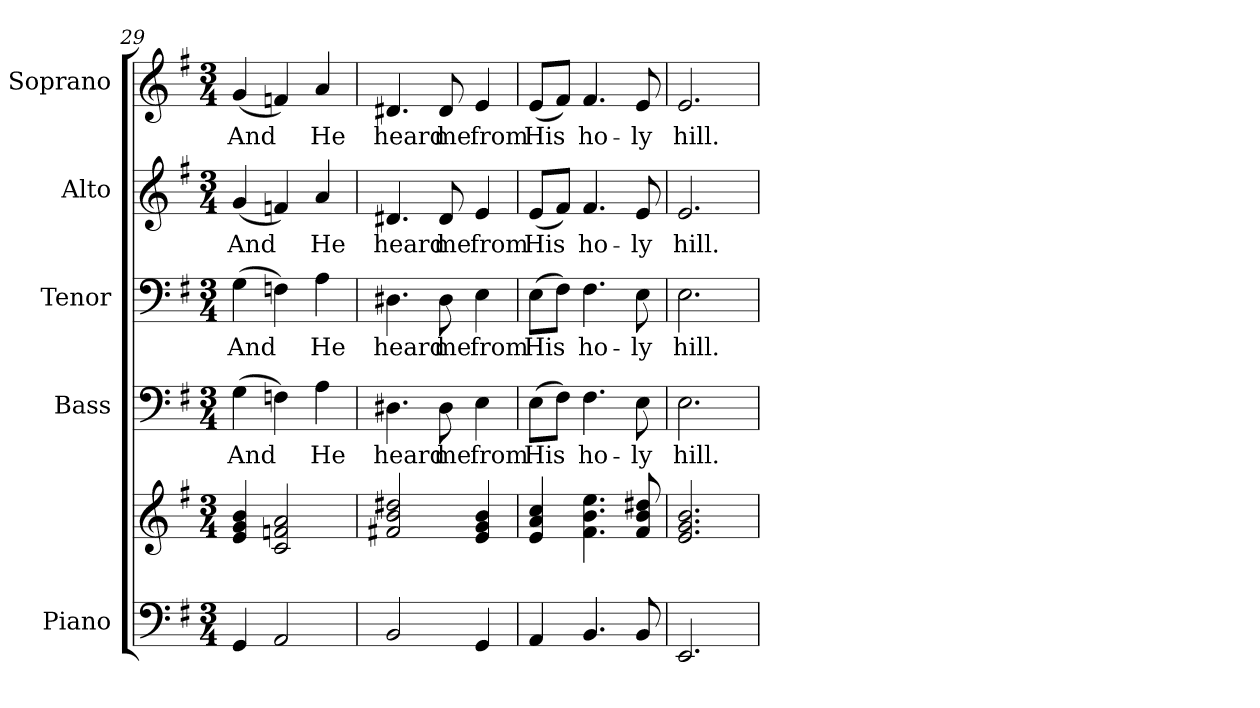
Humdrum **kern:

**kern	**kern	**kern	**text	**kern	**text	**kern	**text	**kern	**text
*part5	*part5	*part4	*part4	*part3	*part3	*part2	*part2	*part1	*part1
*staff6	*staff5	*staff4	*staff4	*staff3	*staff3	*staff2	*staff2	*staff1	*staff1
*I"Piano	*	*I"Bass	*	*I"Tenor	*	*I"Alto	*	*I"Soprano	*
*I'Pno.	*	*I'B.	*	*I'T.	*	*I'A.	*	*I'S.	*
!!LO:PB:g=z
*clefF4	*clefG2	*clefF4	*	*clefF4	*	*clefG2	*	*clefG2	*
*k[f#]	*k[f#]	*k[f#]	*	*k[f#]	*	*k[f#]	*	*k[f#]	*
*G:	*G:	*G:	*	*G:	*	*G:	*	*G:	*
*M3/4	*M3/4	*M3/4	*	*M3/4	*	*M3/4	*	*M3/4	*
=29	=29	=29	=29	=29	=29	=29	=29	=29	=29
!	!	!	!LO:LY:b:color=#000000	!	!	!	!	!	!
!	!	!	!	!	!LO:LY:b:color=#000000	!	!	!	!
!	!	!	!	!	!	!	!LO:LY:b:color=#000000	!	!
!	!	!	!	!	!	!	!	!	!LO:LY:b:color=#000000
4GGi/	4ei/ 4gi 4bi	(4Gi\	And	(4Gi\	And	(4gi/	And	(4gi/	And
2AAi/	2ci/ 2fni 2ai	4Fni\)	.	4Fni\)	.	4fni/)	.	4fni/)	.
!	!	!	!LO:LY:b:color=#000000	!	!	!	!	!	!
!	!	!	!	!	!LO:LY:b:color=#000000	!	!	!	!
!	!	!	!	!	!	!	!LO:LY:b:color=#000000	!	!
!	!	!	!	!	!	!	!	!	!LO:LY:b:color=#000000
.	.	4Ai\	He	4Ai\	He	4ai/	He	4ai/	He
=30	=30	=30	=30	=30	=30	=30	=30	=30	=30
!	!	!	!LO:LY:b:color=#000000	!	!	!	!	!	!
!	!	!	!	!	!LO:LY:b:color=#000000	!	!	!	!
!	!	!	!	!	!	!	!LO:LY:b:color=#000000	!	!
!	!	!	!	!	!	!	!	!	!LO:LY:b:color=#000000
2BBi/	2f#Xi/ 2bi 2dd#Xi	4.D#Xi\	heard	4.D#Xi\	heard	4.d#Xi/	heard	4.d#Xi/	heard
!	!	!	!LO:LY:b:color=#000000	!	!	!	!	!	!
!	!	!	!	!	!LO:LY:b:color=#000000	!	!	!	!
!	!	!	!	!	!	!	!LO:LY:b:color=#000000	!	!
!	!	!	!	!	!	!	!	!	!LO:LY:b:color=#000000
.	.	8D#i\	me	8D#i\	me	8d#i/	me	8d#i/	me
!	!	!	!LO:LY:b:color=#000000	!	!	!	!	!	!
!	!	!	!	!	!LO:LY:b:color=#000000	!	!	!	!
!	!	!	!	!	!	!	!LO:LY:b:color=#000000	!	!
!	!	!	!	!	!	!	!	!	!LO:LY:b:color=#000000
4GGi/	4ei/ 4gi 4bi	4Ei\	from	4Ei\	from	4ei/	from	4ei/	from
=31	=31	=31	=31	=31	=31	=31	=31	=31	=31
!	!	!	!LO:LY:b:color=#000000	!	!	!	!	!	!
!	!	!	!	!	!LO:LY:b:color=#000000	!	!	!	!
!	!	!	!	!	!	!	!LO:LY:b:color=#000000	!	!
!	!	!	!	!	!	!	!	!	!LO:LY:b:color=#000000
4AAi/	4ei/ 4ai 4cci	(8Ei\L	His	(8Ei\L	His	(8ei/L	His	(8ei/L	His
.	.	8F#i\J)	.	8F#i\J)	.	8f#i/J)	.	8f#i/J)	.
!	!	!	!LO:LY:b:color=#000000	!	!	!	!	!	!
!	!	!	!	!	!LO:LY:b:color=#000000	!	!	!	!
!	!	!	!	!	!	!	!LO:LY:b:color=#000000	!	!
!	!	!	!	!	!	!	!	!	!LO:LY:b:color=#000000
4.BBi/	4.f#i\ 4.bi 4.eei	4.F#i\	ho-	4.F#i\	ho-	4.f#i/	ho-	4.f#i/	ho-
!	!	!	!LO:LY:b:color=#000000	!	!	!	!	!	!
!	!	!	!	!	!LO:LY:b:color=#000000	!	!	!	!
!	!	!	!	!	!	!	!LO:LY:b:color=#000000	!	!
!	!	!	!	!	!	!	!	!	!LO:LY:b:color=#000000
8BBi/	8f#i/ 8bi 8dd#Xi	8Ei\	-ly	8Ei\	-ly	8ei/	-ly	8ei/	-ly
=32	=32	=32	=32	=32	=32	=32	=32	=32	=32
!	!	!	!LO:LY:b:color=#000000	!	!	!	!	!	!
!	!	!	!	!	!LO:LY:b:color=#000000	!	!	!	!
!	!	!	!	!	!	!	!LO:LY:b:color=#000000	!	!
!	!	!	!	!	!	!	!	!	!LO:LY:b:color=#000000
2.EEi/	2.ei/ 2.gi 2.bi	2.Ei\	hill.	2.Ei\	hill.	2.ei/	hill.	2.ei/	hill.
=	=	=	=	=	=	=	=	=	=
*-	*-	*-	*-	*-	*-	*-	*-	*-	*-
